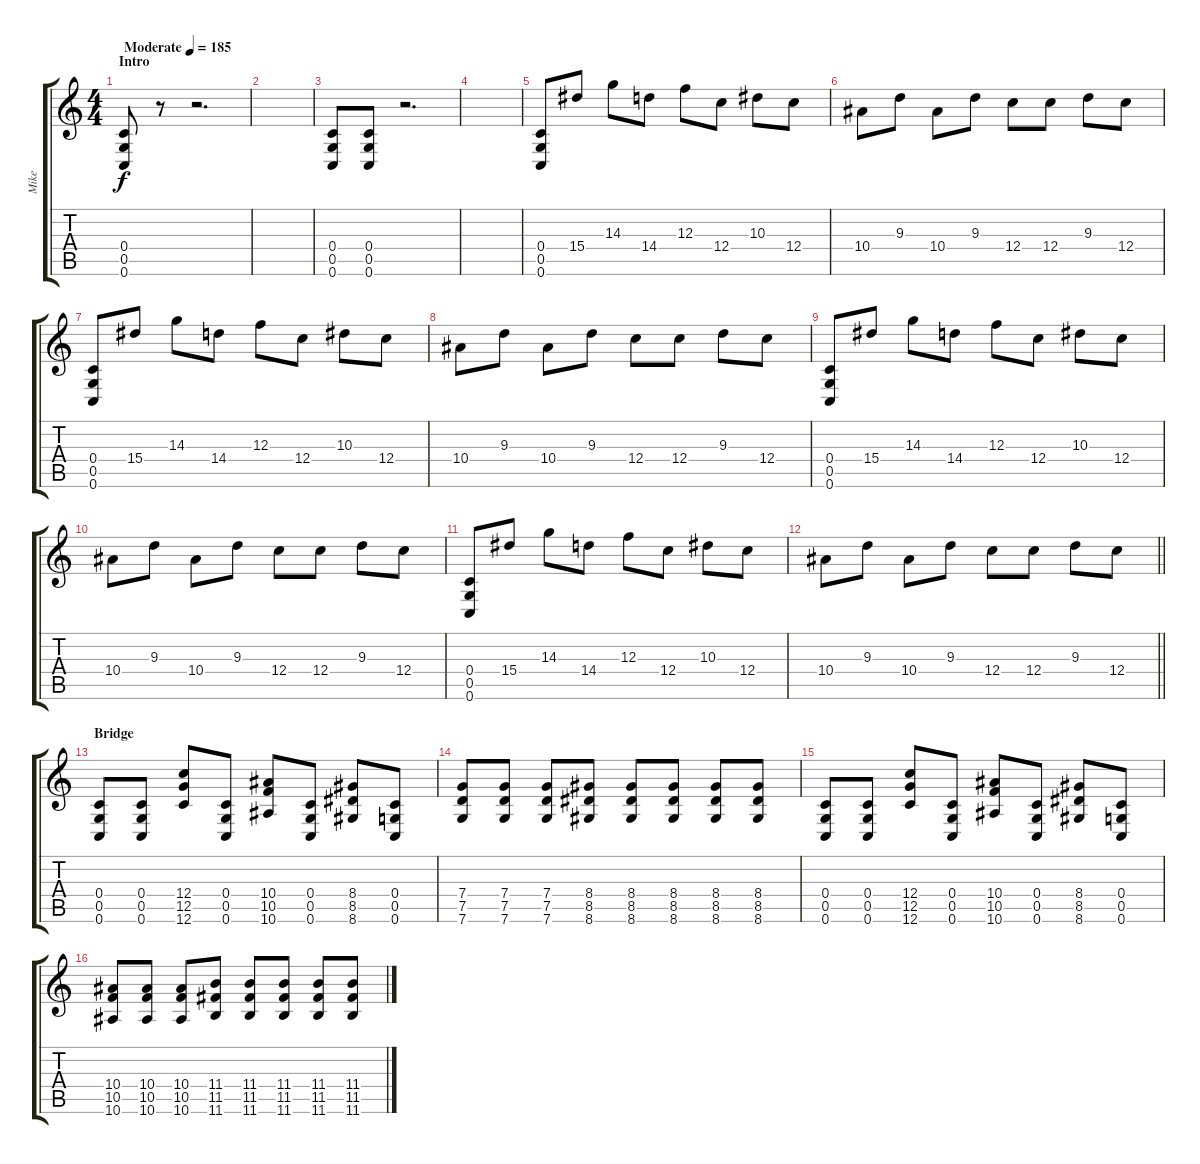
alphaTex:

\track ("Mike" "Mike") {instrument distortionguitar}
\staff {score tabs}
\tuning (D4 A3 F3 C3 G2 C2) {hide}
\ts (4 4)
\section ("" "Intro")
\tempo (185 "Moderate")
\clef g2
\ks c
(0.4 0.5 0.6).8{dy f instrument distortionguitar} r.8 r.2{d} |
|
(0.4 0.5 0.6).8 (0.4 0.5 0.6).8 r.2{d} |
|
(0.4 0.5 0.6).8 15.4.8 14.3.8 14.4.8 12.3.8 12.4.8 10.3.8 12.4.8 |
10.4.8 9.3.8 10.4.8 9.3.8 12.4.8 12.4.8 9.3.8 12.4.8 |
(0.4 0.5 0.6).8 15.4.8 14.3.8 14.4.8 12.3.8 12.4.8 10.3.8 12.4.8 |
10.4.8 9.3.8 10.4.8 9.3.8 12.4.8 12.4.8 9.3.8 12.4.8 |
(0.4 0.5 0.6).8 15.4.8 14.3.8 14.4.8 12.3.8 12.4.8 10.3.8 12.4.8 |
10.4.8 9.3.8 10.4.8 9.3.8 12.4.8 12.4.8 9.3.8 12.4.8 |
(0.4 0.5 0.6).8 15.4.8 14.3.8 14.4.8 12.3.8 12.4.8 10.3.8 12.4.8 |
\barLineRight lightlight
10.4.8 9.3.8 10.4.8 9.3.8 12.4.8 12.4.8 9.3.8 12.4.8 |
\section ("" "Bridge")
(0.4 0.5 0.6).8 (0.4 0.5 0.6).8 (12.4 12.5 12.6).8 (0.4 0.5 0.6).8 (10.4 10.5 10.6).8 (0.4 0.5 0.6).8 (8.4 8.5 8.6).8 (0.4 0.5 0.6).8 |
(7.4 7.5 7.6).8 (7.4 7.5 7.6).8 (7.4 7.5 7.6).8 (8.4 8.5 8.6).8 (8.4 8.5 8.6).8 (8.4 8.5 8.6).8 (8.4 8.5 8.6).8 (8.4 8.5 8.6).8 |
(0.4 0.5 0.6).8 (0.4 0.5 0.6).8 (12.4 12.5 12.6).8 (0.4 0.5 0.6).8 (10.4 10.5 10.6).8 (0.4 0.5 0.6).8 (8.4 8.5 8.6).8 (0.4 0.5 0.6).8 |
(10.4 10.5 10.6).8 (10.4 10.5 10.6).8 (10.4 10.5 10.6).8 (11.4 11.5 11.6).8 (11.4 11.5 11.6).8 (11.4 11.5 11.6).8 (11.4 11.5 11.6).8 (11.4 11.5 11.6).8
